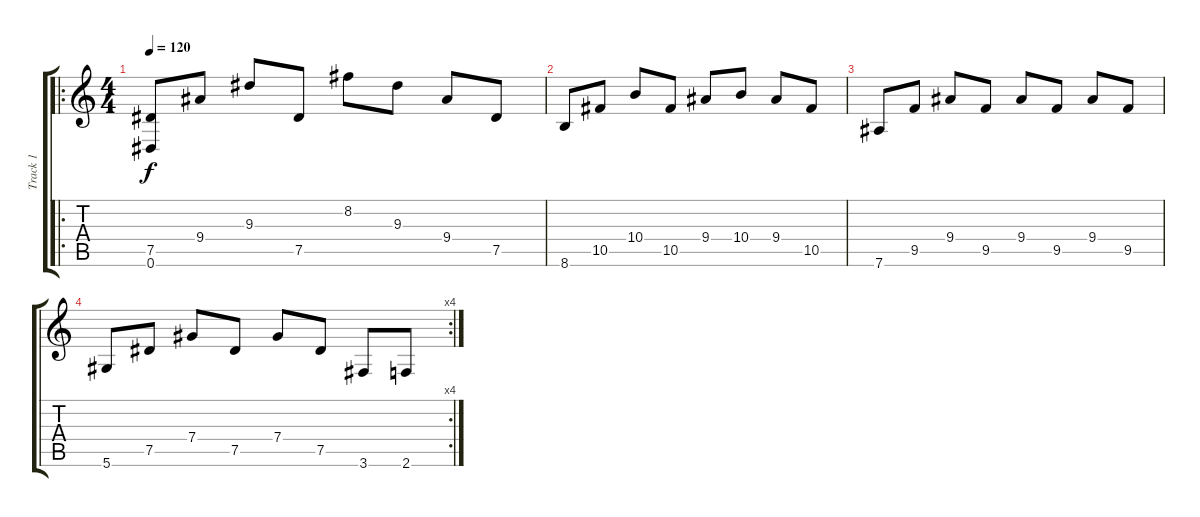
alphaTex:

\track ("Track 1" "Track 1") {instrument acousticguitarnylon}
\staff {score tabs}
\tuning (Eb4 Bb3 Gb3 Db3 Ab2 Eb2) {hide}
\ro
\ts (4 4)
\tempo 120
\clef g2
\ks c
(7.5 0.6).8{dy f instrument acousticguitarnylon} 9.4.8 9.3.8 7.5.8 8.2.8 9.3.8 9.4.8 7.5.8 |
8.6.8 10.5.8 10.4.8 10.5.8 9.4.8 10.4.8 9.4.8 10.5.8 |
7.6.8 9.5.8 9.4.8 9.5.8 9.4.8 9.5.8 9.4.8 9.5.8 |
\rc 4
5.6.8 7.5.8 7.4.8 7.5.8 7.4.8 7.5.8 3.6.8 2.6.8
